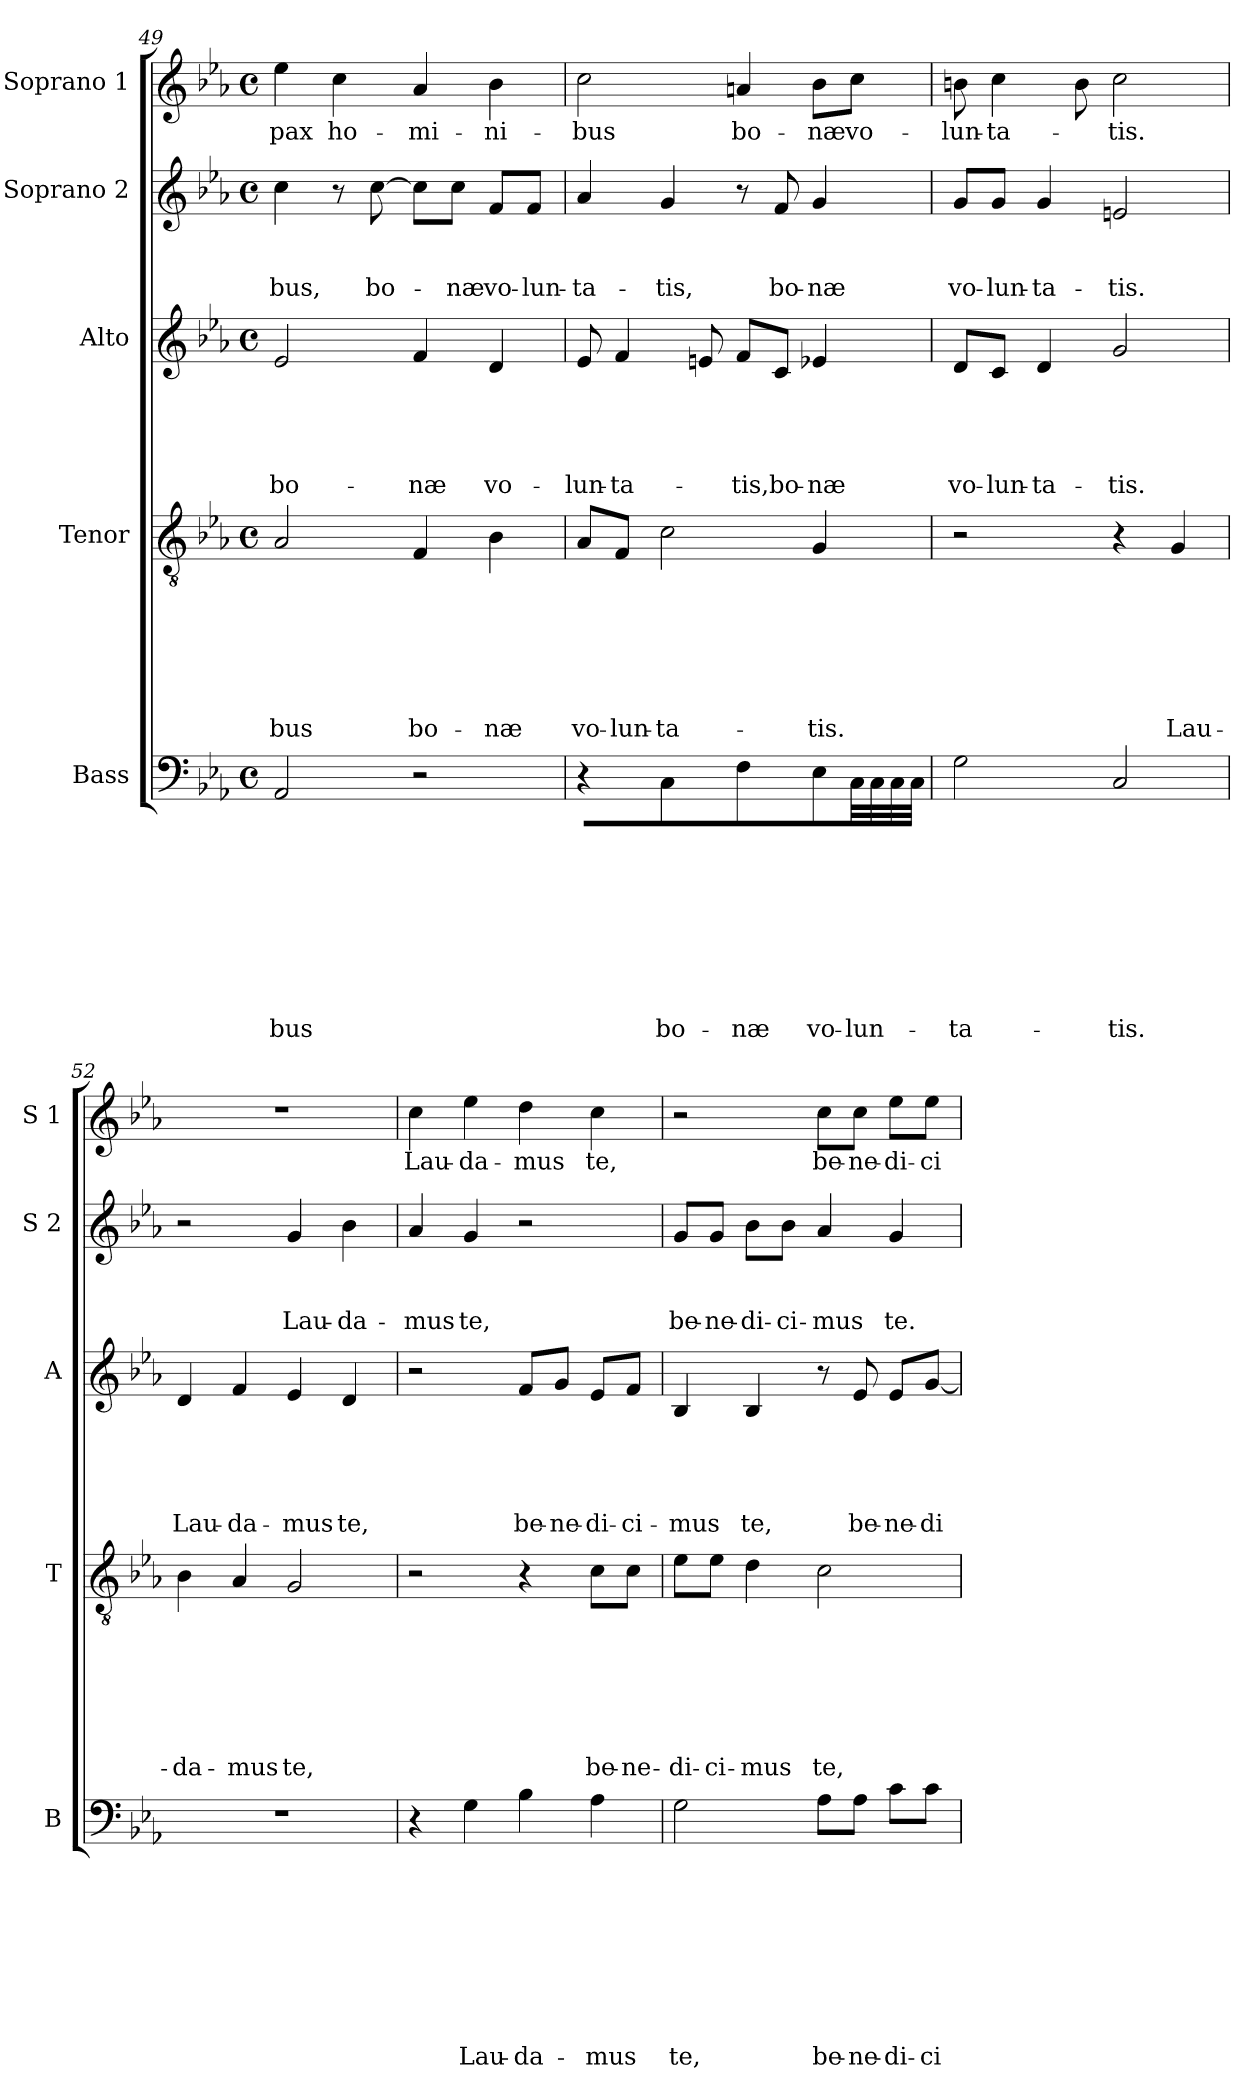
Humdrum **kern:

**kern	**text	**text	**text	**text	**text	**text	**text	**text	**text	**kern	**text	**text	**text	**text	**text	**text	**text	**kern	**text	**text	**text	**text	**text	**kern	**text	**text	**text	**kern	**text
*part5	*part5	*part5	*part5	*part5	*part5	*part5	*part5	*part5	*part5	*part4	*part4	*part4	*part4	*part4	*part4	*part4	*part4	*part3	*part3	*part3	*part3	*part3	*part3	*part2	*part2	*part2	*part2	*part1	*part1
*staff5	*staff5	*staff5	*staff5	*staff5	*staff5	*staff5	*staff5	*staff5	*staff5	*staff4	*staff4	*staff4	*staff4	*staff4	*staff4	*staff4	*staff4	*staff3	*staff3	*staff3	*staff3	*staff3	*staff3	*staff2	*staff2	*staff2	*staff2	*staff1	*staff1
*I"Bass	*	*	*	*	*	*	*	*	*	*I"Tenor	*	*	*	*	*	*	*	*I"Alto	*	*	*	*	*	*I"Soprano 2	*	*	*	*I"Soprano 1	*
*I'B	*	*	*	*	*	*	*	*	*	*I'T	*	*	*	*	*	*	*	*I'A	*	*	*	*	*	*I'S 2	*	*	*	*I'S 1	*
*clefF4	*	*	*	*	*	*	*	*	*	*clefGv2	*	*	*	*	*	*	*	*clefG2	*	*	*	*	*	*clefG2	*	*	*	*clefG2	*
*k[b-e-a-]	*	*	*	*	*	*	*	*	*	*k[b-e-a-]	*	*	*	*	*	*	*	*k[b-e-a-]	*	*	*	*	*	*k[b-e-a-]	*	*	*	*k[b-e-a-]	*
*E-:	*	*	*	*	*	*	*	*	*	*E-:	*	*	*	*	*	*	*	*E-:	*	*	*	*	*	*E-:	*	*	*	*E-:	*
*M4/4	*	*	*	*	*	*	*	*	*	*M4/4	*	*	*	*	*	*	*	*M4/4	*	*	*	*	*	*M4/4	*	*	*	*M4/4	*
*met(c)	*	*	*	*	*	*	*	*	*	*met(c)	*	*	*	*	*	*	*	*met(c)	*	*	*	*	*	*met(c)	*	*	*	*met(c)	*
=49	=49	=49	=49	=49	=49	=49	=49	=49	=49	=49	=49	=49	=49	=49	=49	=49	=49	=49	=49	=49	=49	=49	=49	=49	=49	=49	=49	=49	=49
!	!	!	!	!	!	!	!	!	!LO:LY:b	!	!	!	!	!	!	!	!LO:LY:b	!	!	!	!	!	!LO:LY:b	!	!	!	!LO:LY:b	!	!LO:LY:b
2AA-/	.	.	.	.	.	.	.	.	-bus	2A-/	.	.	.	.	.	.	-bus	2e-/	.	.	.	.	bo-	4cc\	.	.	-bus,	4ee-\	pax
!	!	!	!	!	!	!	!	!	!	!	!	!	!	!	!	!	!	!	!	!	!	!	!	!	!	!	!	!	!LO:LY:b
.	.	.	.	.	.	.	.	.	.	.	.	.	.	.	.	.	.	.	.	.	.	.	.	8r	.	.	.	4cc\	ho-
!	!	!	!	!	!	!	!	!	!	!	!	!	!	!	!	!	!	!	!	!	!	!	!	!	!	!	!LO:LY:b	!	!
.	.	.	.	.	.	.	.	.	.	.	.	.	.	.	.	.	.	.	.	.	.	.	.	[>8cc\	.	.	bo-	.	.
!	!	!	!	!	!	!	!	!	!	!	!	!	!	!	!	!	!LO:LY:b	!	!	!	!	!	!LO:LY:b	!	!	!	!	!	!LO:LY:b
2r	.	.	.	.	.	.	.	.	.	4F/	.	.	.	.	.	.	bo-	4f/	.	.	.	.	-næ	8cc\L]	.	.	.	4a-/	-mi-
!	!	!	!	!	!	!	!	!	!	!	!	!	!	!	!	!	!	!	!	!	!	!	!	!	!	!	!LO:LY:b	!	!
.	.	.	.	.	.	.	.	.	.	.	.	.	.	.	.	.	.	.	.	.	.	.	.	8cc\J	.	.	-næ	.	.
!	!	!	!	!	!	!	!	!	!	!	!	!	!	!	!	!	!LO:LY:b	!	!	!	!	!	!LO:LY:b	!	!	!	!LO:LY:b	!	!LO:LY:b
.	.	.	.	.	.	.	.	.	.	4B-\	.	.	.	.	.	.	-næ	4d/	.	.	.	.	vo-	8f/L	.	.	vo-	4b-\	-ni-
!	!	!	!	!	!	!	!	!	!	!	!	!	!	!	!	!	!	!	!	!	!	!	!	!	!	!	!LO:LY:b:rj	!	!
.	.	.	.	.	.	.	.	.	.	.	.	.	.	.	.	.	.	.	.	.	.	.	.	8f/J	.	.	-lun-	.	.
=50	=50	=50	=50	=50	=50	=50	=50	=50	=50	=50	=50	=50	=50	=50	=50	=50	=50	=50	=50	=50	=50	=50	=50	=50	=50	=50	=50	=50	=50
!	!	!	!	!	!	!	!	!	!	!	!	!	!	!	!	!	!LO:LY:b	!	!	!	!	!	!LO:LY:b	!	!	!	!LO:LY:b	!	!LO:LY:b
4r	.	.	.	.	.	.	.	.	.	8A-/L	.	.	.	.	.	.	vo-	8e-/	.	.	.	.	-lun-	4a-/	.	.	-ta-	2cc\	-bus
!	!	!	!	!	!	!	!	!	!	!	!	!	!	!	!	!	!LO:LY:b	!	!	!	!	!	!LO:LY:b	!	!	!	!	!	!
.	.	.	.	.	.	.	.	.	.	8F/J	.	.	.	.	.	.	-lun-	4f/	.	.	.	.	-ta-	.	.	.	.	.	.
!	!	!	!	!	!	!	!	!	!LO:LY:b	!	!	!	!	!	!	!	!LO:LY:b	!	!	!	!	!	!	!	!	!	!LO:LY:b	!	!
4C/	.	.	.	.	.	.	.	.	bo-	2c\	.	.	.	.	.	.	-ta-	.	.	.	.	.	.	4g/	.	.	-tis,	.	.
.	.	.	.	.	.	.	.	.	.	.	.	.	.	.	.	.	.	8en/	.	.	.	.	.	.	.	.	.	.	.
!	!	!	!	!	!	!	!	!	!LO:LY:b	!	!	!	!	!	!	!	!	!	!	!	!	!	!LO:LY:b	!	!	!	!	!	!LO:LY:b
4F\	.	.	.	.	.	.	.	.	-næ	.	.	.	.	.	.	.	.	8f/L	.	.	.	.	-tis,	8r	.	.	.	4an/	bo-
!	!	!	!	!	!	!	!	!	!	!	!	!	!	!	!	!	!	!	!	!	!	!	!LO:LY:b	!	!	!	!LO:LY:b	!	!
.	.	.	.	.	.	.	.	.	.	.	.	.	.	.	.	.	.	8c/J	.	.	.	.	bo-	8f/	.	.	bo-	.	.
!	!	!	!	!	!	!	!	!	!LO:LY:b	!	!	!	!	!	!	!	!LO:LY:b	!	!	!	!	!	!LO:LY:b	!	!	!	!LO:LY:b	!	!LO:LY:b
8E-\L	.	.	.	.	.	.	.	.	vo-	4G/	.	.	.	.	.	.	-tis.	4e-X/	.	.	.	.	-næ	4g/	.	.	-næ	8b-\L	-næ
!	!	!	!	!	!	!	!	!	!LO:LY:b	!	!	!	!	!	!	!	!	!	!	!	!	!	!	!	!	!	!	!	!LO:LY:b
*tremolo	*	*	*	*	*	*	*	*	*	*	*	*	*	*	*	*	*	*	*	*	*	*	*	*	*	*	*	*	*
32C\	.	.	.	.	.	.	.	.	-lun-	.	.	.	.	.	.	.	.	.	.	.	.	.	.	.	.	.	.	8cc\J	vo-
32C\	.	.	.	.	.	.	.	.	.	.	.	.	.	.	.	.	.	.	.	.	.	.	.	.	.	.	.	.	.
32C\	.	.	.	.	.	.	.	.	.	.	.	.	.	.	.	.	.	.	.	.	.	.	.	.	.	.	.	.	.
32C\JJJ	.	.	.	.	.	.	.	.	.	.	.	.	.	.	.	.	.	.	.	.	.	.	.	.	.	.	.	.	.
*Xtremolo	*	*	*	*	*	*	*	*	*	*	*	*	*	*	*	*	*	*	*	*	*	*	*	*	*	*	*	*	*
!!LO:LB:g=z
=51	=51	=51	=51	=51	=51	=51	=51	=51	=51	=51	=51	=51	=51	=51	=51	=51	=51	=51	=51	=51	=51	=51	=51	=51	=51	=51	=51	=51	=51
!	!	!	!	!	!	!	!	!	!LO:LY:b	!	!	!	!	!	!	!	!	!	!	!	!	!	!LO:LY:b	!	!	!	!LO:LY:b	!	!LO:LY:b
2G\	.	.	.	.	.	.	.	.	-ta-	2r	.	.	.	.	.	.	.	8d/L	.	.	.	.	vo-	8g/L	.	.	vo-	8bn\	-lun-
!	!	!	!	!	!	!	!	!	!	!	!	!	!	!	!	!	!	!	!	!	!	!	!LO:LY:b	!	!	!	!LO:LY:b	!	!LO:LY:b
.	.	.	.	.	.	.	.	.	.	.	.	.	.	.	.	.	.	8c/J	.	.	.	.	-lun-	8g/J	.	.	-lun-	4cc\	-ta-
!	!	!	!	!	!	!	!	!	!	!	!	!	!	!	!	!	!	!	!	!	!	!	!LO:LY:b:rj	!	!	!	!LO:LY:b:rj	!	!
.	.	.	.	.	.	.	.	.	.	.	.	.	.	.	.	.	.	4d/	.	.	.	.	-ta-	4g/	.	.	-ta-	.	.
.	.	.	.	.	.	.	.	.	.	.	.	.	.	.	.	.	.	.	.	.	.	.	.	.	.	.	.	8b\	.
!	!	!	!	!	!	!	!	!	!LO:LY:b	!	!	!	!	!	!	!	!	!	!	!	!	!	!LO:LY:b	!	!	!	!LO:LY:b	!	!LO:LY:b
2C/	.	.	.	.	.	.	.	.	-tis.	4r	.	.	.	.	.	.	.	2g/	.	.	.	.	-tis.	2en/	.	.	-tis.	2cc\	-tis.
!	!	!	!	!	!	!	!	!	!	!	!	!	!	!	!	!	!LO:LY:b	!	!	!	!	!	!	!	!	!	!	!	!
.	.	.	.	.	.	.	.	.	.	4G/	.	.	.	.	.	.	Lau-	.	.	.	.	.	.	.	.	.	.	.	.
=52	=52	=52	=52	=52	=52	=52	=52	=52	=52	=52	=52	=52	=52	=52	=52	=52	=52	=52	=52	=52	=52	=52	=52	=52	=52	=52	=52	=52	=52
!	!	!	!	!	!	!	!	!	!	!	!	!	!	!	!	!	!LO:LY:b	!	!	!	!	!	!LO:LY:b	!	!	!	!	!	!
1r	.	.	.	.	.	.	.	.	.	4B-\	.	.	.	.	.	.	-da-	4d/	.	.	.	.	Lau-	2r	.	.	.	1r	.
!	!	!	!	!	!	!	!	!	!	!	!	!	!	!	!	!	!LO:LY:b	!	!	!	!	!	!LO:LY:b	!	!	!	!	!	!
.	.	.	.	.	.	.	.	.	.	4A-/	.	.	.	.	.	.	-mus	4f/	.	.	.	.	-da-	.	.	.	.	.	.
!	!	!	!	!	!	!	!	!	!	!	!	!	!	!	!	!	!LO:LY:b	!	!	!	!	!	!LO:LY:b	!	!	!	!LO:LY:b	!	!
.	.	.	.	.	.	.	.	.	.	2G/	.	.	.	.	.	.	te,	4e-/	.	.	.	.	-mus	4g/	.	.	Lau-	.	.
!	!	!	!	!	!	!	!	!	!	!	!	!	!	!	!	!	!	!	!	!	!	!	!LO:LY:b	!	!	!	!LO:LY:b	!	!
.	.	.	.	.	.	.	.	.	.	.	.	.	.	.	.	.	.	4d/	.	.	.	.	te,	4b-\	.	.	-da-	.	.
=53	=53	=53	=53	=53	=53	=53	=53	=53	=53	=53	=53	=53	=53	=53	=53	=53	=53	=53	=53	=53	=53	=53	=53	=53	=53	=53	=53	=53	=53
!	!	!	!	!	!	!	!	!	!	!	!	!	!	!	!	!	!	!	!	!	!	!	!	!	!	!	!LO:LY:b	!	!LO:LY:b
4r	.	.	.	.	.	.	.	.	.	2r	.	.	.	.	.	.	.	2r	.	.	.	.	.	4a-/	.	.	-mus	4cc\	Lau-
!	!	!	!	!	!	!	!	!	!LO:LY:b	!	!	!	!	!	!	!	!	!	!	!	!	!	!	!	!	!	!LO:LY:b	!	!LO:LY:b
4G\	.	.	.	.	.	.	.	.	Lau-	.	.	.	.	.	.	.	.	.	.	.	.	.	.	4g/	.	.	te,	4ee-\	-da-
!	!	!	!	!	!	!	!	!	!LO:LY:b	!	!	!	!	!	!	!	!	!	!	!	!	!	!LO:LY:b	!	!	!	!	!	!LO:LY:b
4B-\	.	.	.	.	.	.	.	.	-da-	4r	.	.	.	.	.	.	.	8f/L	.	.	.	.	be-	2r	.	.	.	4dd\	-mus
!	!	!	!	!	!	!	!	!	!	!	!	!	!	!	!	!	!	!	!	!	!	!	!LO:LY:b	!	!	!	!	!	!
.	.	.	.	.	.	.	.	.	.	.	.	.	.	.	.	.	.	8g/J	.	.	.	.	-ne-	.	.	.	.	.	.
!	!	!	!	!	!	!	!	!	!LO:LY:b	!	!	!	!	!	!	!	!LO:LY:b	!	!	!	!	!	!LO:LY:b	!	!	!	!	!	!LO:LY:b
4A-\	.	.	.	.	.	.	.	.	-mus	8c\L	.	.	.	.	.	.	be-	8e-/L	.	.	.	.	-di-	.	.	.	.	4cc\	te,
!	!	!	!	!	!	!	!	!	!	!	!	!	!	!	!	!	!LO:LY:b	!	!	!	!	!	!LO:LY:b	!	!	!	!	!	!
.	.	.	.	.	.	.	.	.	.	8c\J	.	.	.	.	.	.	-ne-	8f/J	.	.	.	.	-ci-	.	.	.	.	.	.
=54	=54	=54	=54	=54	=54	=54	=54	=54	=54	=54	=54	=54	=54	=54	=54	=54	=54	=54	=54	=54	=54	=54	=54	=54	=54	=54	=54	=54	=54
!	!	!	!	!	!	!	!	!	!LO:LY:b	!	!	!	!	!	!	!	!LO:LY:b	!	!	!	!	!	!LO:LY:b	!	!	!	!LO:LY:b	!	!
2G\	.	.	.	.	.	.	.	.	te,	8e-\L	.	.	.	.	.	.	-di-	4B-/	.	.	.	.	-mus	8g/L	.	.	be-	2r	.
!	!	!	!	!	!	!	!	!	!	!	!	!	!	!	!	!	!LO:LY:b	!	!	!	!	!	!	!	!	!	!LO:LY:b	!	!
.	.	.	.	.	.	.	.	.	.	8e-\J	.	.	.	.	.	.	-ci-	.	.	.	.	.	.	8g/J	.	.	-ne-	.	.
!	!	!	!	!	!	!	!	!	!	!	!	!	!	!	!	!	!LO:LY:b	!	!	!	!	!	!LO:LY:b	!	!	!	!LO:LY:b	!	!
.	.	.	.	.	.	.	.	.	.	4d\	.	.	.	.	.	.	-mus	4B-/	.	.	.	.	te,	8b-\L	.	.	-di-	.	.
!	!	!	!	!	!	!	!	!	!	!	!	!	!	!	!	!	!	!	!	!	!	!	!	!	!	!	!LO:LY:b	!	!
.	.	.	.	.	.	.	.	.	.	.	.	.	.	.	.	.	.	.	.	.	.	.	.	8b-\J	.	.	-ci-	.	.
!	!	!	!	!	!	!	!	!	!LO:LY:b	!	!	!	!	!	!	!	!LO:LY:b	!	!	!	!	!	!	!	!	!	!LO:LY:b	!	!LO:LY:b
8A-\L	.	.	.	.	.	.	.	.	be-	2c\	.	.	.	.	.	.	te,	8r	.	.	.	.	.	4a-/	.	.	-mus	8cc\L	be-
!	!	!	!	!	!	!	!	!	!LO:LY:b	!	!	!	!	!	!	!	!	!	!	!	!	!	!LO:LY:b	!	!	!	!	!	!LO:LY:b
8A-\J	.	.	.	.	.	.	.	.	-ne-	.	.	.	.	.	.	.	.	8e-/	.	.	.	.	be-	.	.	.	.	8cc\J	-ne-
!	!	!	!	!	!	!	!	!	!LO:LY:b	!	!	!	!	!	!	!	!	!	!	!	!	!	!LO:LY:b	!	!	!	!LO:LY:b	!	!LO:LY:b
8c\L	.	.	.	.	.	.	.	.	-di-	.	.	.	.	.	.	.	.	8e-/L	.	.	.	.	-ne-	4g/	.	.	te.	8ee-\L	-di-
!	!	!	!	!	!	!	!	!	!LO:LY:b	!	!	!	!	!	!	!	!	!	!	!	!	!	!LO:LY:b	!	!	!	!	!	!LO:LY:b
8c\J	.	.	.	.	.	.	.	.	-ci-	.	.	.	.	.	.	.	.	[>8g/J	.	.	.	.	-di-	.	.	.	.	8ee-\J	-ci-
=	=	=	=	=	=	=	=	=	=	=	=	=	=	=	=	=	=	=	=	=	=	=	=	=	=	=	=	=	=
*-	*-	*-	*-	*-	*-	*-	*-	*-	*-	*-	*-	*-	*-	*-	*-	*-	*-	*-	*-	*-	*-	*-	*-	*-	*-	*-	*-	*-	*-
